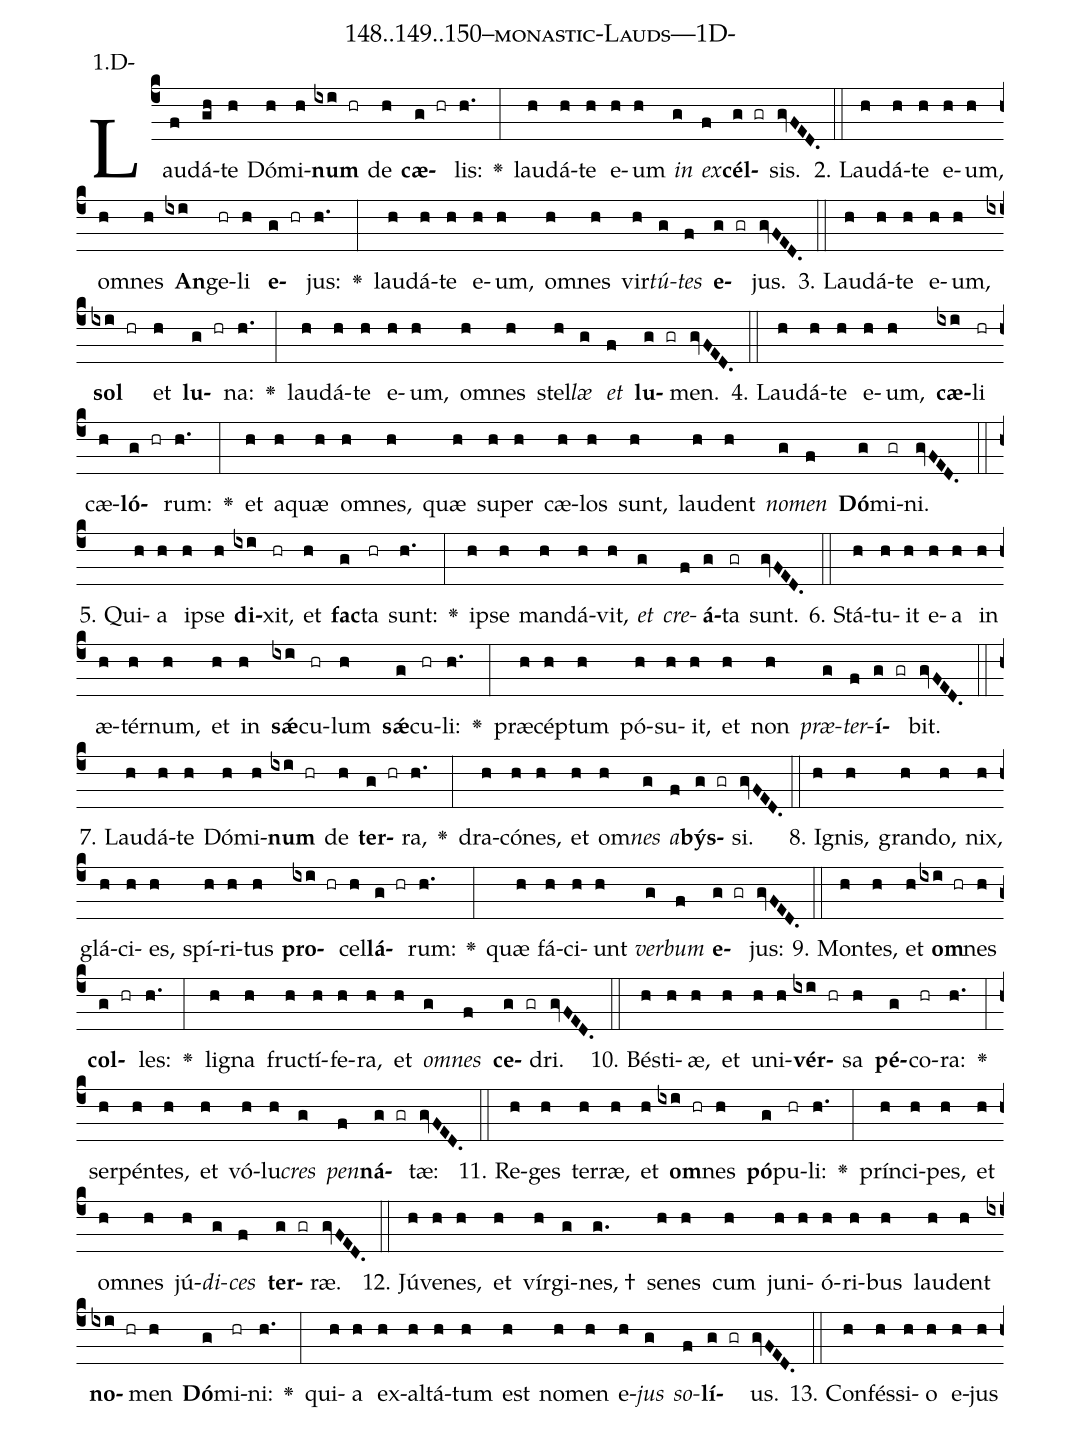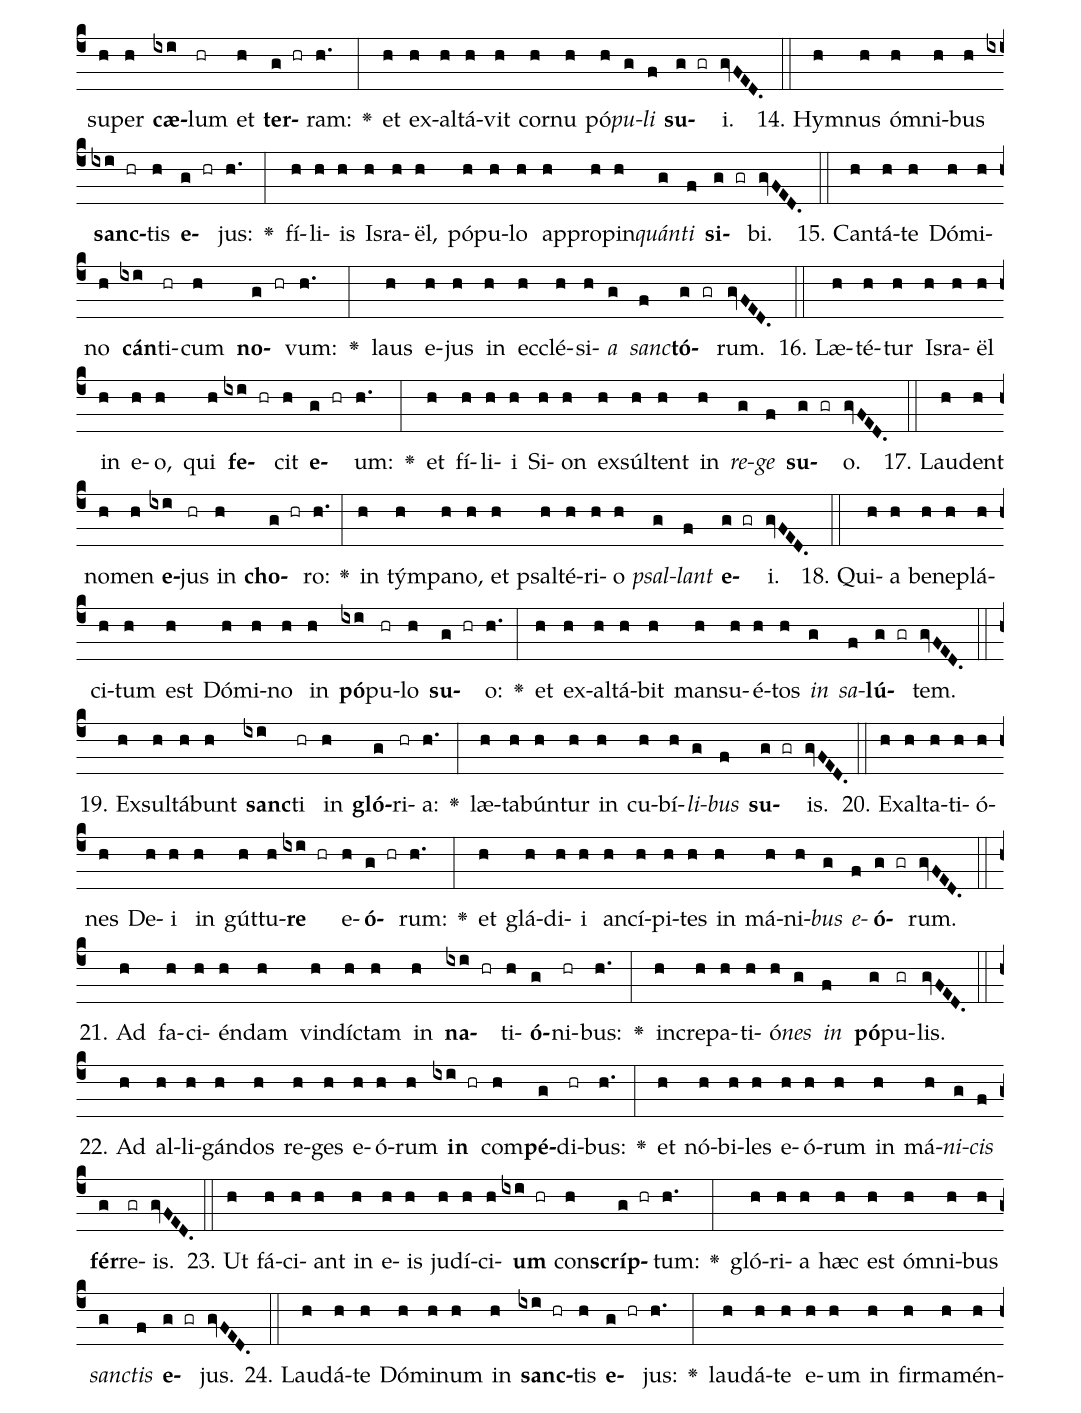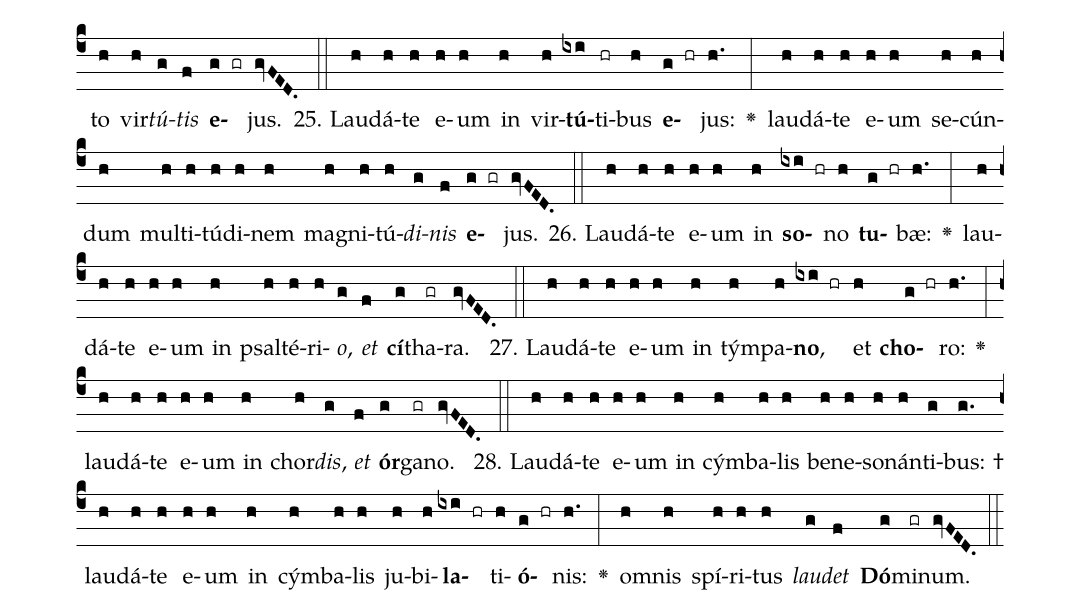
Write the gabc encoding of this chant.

name: 148..149..150--monastic-Lauds---1D-;
annotation: 1.D-;
%%
(c4)Lau(f)dá(gh)te(h) Dó(h)mi(h)<b>num</b>(ixi hr) de(h) <b>cæ</b>(g hr)lis:(h.) <v>\greheightstar</v>(:) lau(h)dá(h)te(h) e(h)um(h) <i>in</i>(g) <i>ex</i>(f)<b>cél</b>(g gr)sis.(gvFED.) (::)
2. Lau(h)dá(h)te(h) e(h)um,(h) om(h)nes(h) <b>An</b>(ixi)ge(hr)li(h) <b>e</b>(g hr)jus:(h.) <v>\greheightstar</v>(:) lau(h)dá(h)te(h) e(h)um,(h) om(h)nes(h) vir(h)<i>tú</i>(g)<i>tes</i>(f) <b>e</b>(g gr)jus.(gvFED.) (::)
3. Lau(h)dá(h)te(h) e(h)um,(h) <b>sol</b>(ixi hr) et(h) <b>lu</b>(g hr)na:(h.) <v>\greheightstar</v>(:) lau(h)dá(h)te(h) e(h)um,(h) om(h)nes(h) stel(h)<i>læ</i>(g) <i>et</i>(f) <b>lu</b>(g gr)men.(gvFED.) (::)
4. Lau(h)dá(h)te(h) e(h)um,(h) <b>cæ</b>(ixi)li(hr) cæ(h)<b>ló</b>(g hr)rum:(h.) <v>\greheightstar</v>(:) et(h) a(h)quæ(h) om(h)nes,(h) quæ(h) su(h)per(h) cæ(h)los(h) sunt,(h) lau(h)dent(h) <i>no</i>(g)<i>men</i>(f) <b>Dó</b>(g)mi(gr)ni.(gvFED.) (::)
5. Qui(h)a(h) ip(h)se(h) <b>di</b>(ixi)xit,(hr) et(h) <b>fac</b>(g)ta(hr) sunt:(h.) <v>\greheightstar</v>(:) ip(h)se(h) man(h)dá(h)vit,(h) <i>et</i>(g) <i>cre</i>(f)<b>á</b>(g)ta(gr) sunt.(gvFED.) (::)
6. Stá(h)tu(h)it(h) e(h)a(h) in(h) æ(h)tér(h)num,(h) et(h) in(h) <b>sǽ</b>(ixi)cu(hr)lum(h) <b>sǽ</b>(g)cu(hr)li:(h.) <v>\greheightstar</v>(:) præ(h)cép(h)tum(h) pó(h)su(h)it,(h) et(h) non(h) <i>præ</i>(g)<i>ter</i>(f)<b>í</b>(g gr)bit.(gvFED.) (::)
7. Lau(h)dá(h)te(h) Dó(h)mi(h)<b>num</b>(ixi hr) de(h) <b>ter</b>(g hr)ra,(h.) <v>\greheightstar</v>(:) dra(h)có(h)nes,(h) et(h) om(h)<i>nes</i>(g) <i>a</i>(f)<b>býs</b>(g gr)si.(gvFED.) (::)
8. I(h)gnis,(h) gran(h)do,(h) nix,(h) glá(h)ci(h)es,(h) spí(h)ri(h)tus(h) <b>pro</b>(ixi hr)cel(h)<b>lá</b>(g hr)rum:(h.) <v>\greheightstar</v>(:) quæ(h) fá(h)ci(h)unt(h) <i>ver</i>(g)<i>bum</i>(f) <b>e</b>(g gr)jus:(gvFED.) (::)
9. Mon(h)tes,(h) et(h) <b>om</b>(ixi hr)nes(h) <b>col</b>(g hr)les:(h.) <v>\greheightstar</v>(:) li(h)gna(h) fruc(h)tí(h)fe(h)ra,(h) et(h) <i>om</i>(g)<i>nes</i>(f) <b>ce</b>(g gr)dri.(gvFED.) (::)
10. Bés(h)ti(h)æ,(h) et(h) u(h)ni(h)<b>vér</b>(ixi hr)sa(h) <b>pé</b>(g)co(hr)ra:(h.) <v>\greheightstar</v>(:) ser(h)pén(h)tes,(h) et(h) vó(h)lu(h)<i>cres</i>(g) <i>pen</i>(f)<b>ná</b>(g gr)tæ:(gvFED.) (::)
11. Re(h)ges(h) ter(h)ræ,(h) et(h) <b>om</b>(ixi hr)nes(h) <b>pó</b>(g)pu(hr)li:(h.) <v>\greheightstar</v>(:) prín(h)ci(h)pes,(h) et(h) om(h)nes(h) jú(h)<i>di</i>(g)<i>ces</i>(f) <b>ter</b>(g gr)ræ.(gvFED.) (::)
12. Jú(h)ve(h)nes,(h) et(h) vír(h)gi(g)nes, †(g.) se(h)nes(h) cum(h) ju(h)ni(h)ó(h)ri(h)bus(h) lau(h)dent(h) <b>no</b>(ixi hr)men(h) <b>Dó</b>(g)mi(hr)ni:(h.) <v>\greheightstar</v>(:) qui(h)a(h) ex(h)al(h)tá(h)tum(h) est(h) no(h)men(h) e(h)<i>jus</i>(g) <i>so</i>(f)<b>lí</b>(g gr)us.(gvFED.) (::)
13. Con(h)fés(h)si(h)o(h) e(h)jus(h) su(h)per(h) <b>cæ</b>(ixi)lum(hr) et(h) <b>ter</b>(g hr)ram:(h.) <v>\greheightstar</v>(:) et(h) ex(h)al(h)tá(h)vit(h) cor(h)nu(h) pó(h)<i>pu</i>(g)<i>li</i>(f) <b>su</b>(g gr)i.(gvFED.) (::)
14. Hym(h)nus(h) óm(h)ni(h)bus(h) <b>sanc</b>(ixi hr)tis(h) <b>e</b>(g hr)jus:(h.) <v>\greheightstar</v>(:) fí(h)li(h)is(h) Is(h)ra(h)ël,(h) pó(h)pu(h)lo(h) ap(h)pro(h)pin(h)<i>quán</i>(g)<i>ti</i>(f) <b>si</b>(g gr)bi.(gvFED.) (::)
15. Can(h)tá(h)te(h) Dó(h)mi(h)no(h) <b>cán</b>(ixi)ti(hr)cum(h) <b>no</b>(g hr)vum:(h.) <v>\greheightstar</v>(:) laus(h) e(h)jus(h) in(h) ec(h)clé(h)si(h)<i>a</i>(g) <i>sanc</i>(f)<b>tó</b>(g gr)rum.(gvFED.) (::)
16. Læ(h)té(h)tur(h) Is(h)ra(h)ël(h) in(h) e(h)o,(h) qui(h) <b>fe</b>(ixi hr)cit(h) <b>e</b>(g hr)um:(h.) <v>\greheightstar</v>(:) et(h) fí(h)li(h)i(h) Si(h)on(h) ex(h)súl(h)tent(h) in(h) <i>re</i>(g)<i>ge</i>(f) <b>su</b>(g gr)o.(gvFED.) (::)
17. Lau(h)dent(h) no(h)men(h) <b>e</b>(ixi)jus(hr) in(h) <b>cho</b>(g hr)ro:(h.) <v>\greheightstar</v>(:) in(h) tým(h)pa(h)no,(h) et(h) psal(h)té(h)ri(h)o(h) <i>psal</i>(g)<i>lant</i>(f) <b>e</b>(g gr)i.(gvFED.) (::)
18. Qui(h)a(h) be(h)ne(h)plá(h)ci(h)tum(h) est(h) Dó(h)mi(h)no(h) in(h) <b>pó</b>(ixi)pu(hr)lo(h) <b>su</b>(g hr)o:(h.) <v>\greheightstar</v>(:) et(h) ex(h)al(h)tá(h)bit(h) man(h)su(h)é(h)tos(h) <i>in</i>(g) <i>sa</i>(f)<b>lú</b>(g gr)tem.(gvFED.) (::)
19. Ex(h)sul(h)tá(h)bunt(h) <b>sanc</b>(ixi)ti(hr) in(h) <b>gló</b>(g)ri(hr)a:(h.) <v>\greheightstar</v>(:) læ(h)ta(h)bún(h)tur(h) in(h) cu(h)bí(h)<i>li</i>(g)<i>bus</i>(f) <b>su</b>(g gr)is.(gvFED.) (::)
20. Ex(h)al(h)ta(h)ti(h)ó(h)nes(h) De(h)i(h) in(h) gút(h)tu(h)<b>re</b>(ixi hr) e(h)<b>ó</b>(g hr)rum:(h.) <v>\greheightstar</v>(:) et(h) glá(h)di(h)i(h) an(h)cí(h)pi(h)tes(h) in(h) má(h)ni(h)<i>bus</i>(g) <i>e</i>(f)<b>ó</b>(g gr)rum.(gvFED.) (::)
21. Ad(h) fa(h)ci(h)én(h)dam(h) vin(h)díc(h)tam(h) in(h) <b>na</b>(ixi hr)ti(h)<b>ó</b>(g)ni(hr)bus:(h.) <v>\greheightstar</v>(:) in(h)cre(h)pa(h)ti(h)ó(h)<i>nes</i>(g) <i>in</i>(f) <b>pó</b>(g)pu(gr)lis.(gvFED.) (::)
22. Ad(h) al(h)li(h)gán(h)dos(h) re(h)ges(h) e(h)ó(h)rum(h) <b>in</b>(ixi hr) com(h)<b>pé</b>(g)di(hr)bus:(h.) <v>\greheightstar</v>(:) et(h) nó(h)bi(h)les(h) e(h)ó(h)rum(h) in(h) má(h)<i>ni</i>(g)<i>cis</i>(f) <b>fér</b>(g)re(gr)is.(gvFED.) (::)
23. Ut(h) fá(h)ci(h)ant(h) in(h) e(h)is(h) ju(h)dí(h)ci(h)<b>um</b>(ixi hr) con(h)<b>scríp</b>(g hr)tum:(h.) <v>\greheightstar</v>(:) gló(h)ri(h)a(h) hæc(h) est(h) óm(h)ni(h)bus(h) <i>sanc</i>(g)<i>tis</i>(f) <b>e</b>(g gr)jus.(gvFED.) (::)
24. Lau(h)dá(h)te(h) Dó(h)mi(h)num(h) in(h) <b>sanc</b>(ixi hr)tis(h) <b>e</b>(g hr)jus:(h.) <v>\greheightstar</v>(:) lau(h)dá(h)te(h) e(h)um(h) in(h) fir(h)ma(h)mén(h)to(h) vir(h)<i>tú</i>(g)<i>tis</i>(f) <b>e</b>(g gr)jus.(gvFED.) (::)
25. Lau(h)dá(h)te(h) e(h)um(h) in(h) vir(h)<b>tú</b>(ixi)ti(hr)bus(h) <b>e</b>(g hr)jus:(h.) <v>\greheightstar</v>(:) lau(h)dá(h)te(h) e(h)um(h) se(h)cún(h)dum(h) mul(h)ti(h)tú(h)di(h)nem(h) ma(h)gni(h)tú(h)<i>di</i>(g)<i>nis</i>(f) <b>e</b>(g gr)jus.(gvFED.) (::)
26. Lau(h)dá(h)te(h) e(h)um(h) in(h) <b>so</b>(ixi hr)no(h) <b>tu</b>(g hr)bæ:(h.) <v>\greheightstar</v>(:) lau(h)dá(h)te(h) e(h)um(h) in(h) psal(h)té(h)ri(h)<i>o</i>,(g) <i>et</i>(f) <b>cí</b>(g)tha(gr)ra.(gvFED.) (::)
27. Lau(h)dá(h)te(h) e(h)um(h) in(h) tým(h)pa(h)<b>no</b>,(ixi hr) et(h) <b>cho</b>(g hr)ro:(h.) <v>\greheightstar</v>(:) lau(h)dá(h)te(h) e(h)um(h) in(h) chor(h)<i>dis</i>,(g) <i>et</i>(f) <b>ór</b>(g)ga(gr)no.(gvFED.) (::)
28. Lau(h)dá(h)te(h) e(h)um(h) in(h) cým(h)ba(h)lis(h) be(h)ne(h)so(h)nán(h)ti(g)bus: †(g.) lau(h)dá(h)te(h) e(h)um(h) in(h) cým(h)ba(h)lis(h) ju(h)bi(h)<b>la</b>(ixi hr)ti(h)<b>ó</b>(g hr)nis:(h.) <v>\greheightstar</v>(:) om(h)nis(h) spí(h)ri(h)tus(h) <i>lau</i>(g)<i>det</i>(f) <b>Dó</b>(g)mi(gr)num.(gvFED.) (::)
